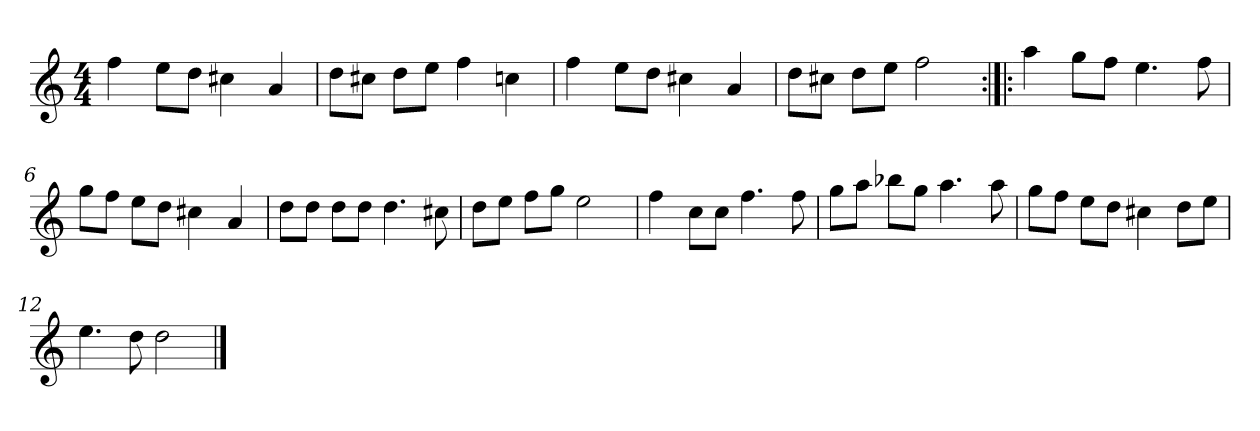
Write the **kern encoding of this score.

**kern
*part1
*staff1
*clefG2
*k[]
*D:dor
*M4/4
*MM120
=1
4ff
8ee\L
8dd\J
4cc#X
4a
=2
8dd\L
8cc#X\J
8dd\L
8ee\J
4ff
4ccn
=3
4ff
8ee\L
8dd\J
4cc#X
4a
=4
8dd\L
8cc#X\J
8dd\L
8ee\J
2ff
=5:|!|:
4aa
8gg\L
8ff\J
4.ee
8ff
=6
8gg\L
8ff\J
8ee\L
8dd\J
4cc#X
4a
=7
8dd\L
8dd\J
8dd\L
8dd\J
4.dd
8cc#X
=8
8dd\L
8ee\J
8ff\L
8gg\J
2ee
=9
4ff
8cc\L
8cc\J
4.ff
8ff
=10
8gg\L
8aa\J
8bb-X\L
8gg\J
4.aa
8aa
=11
8gg\L
8ff\J
8ee\L
8dd\J
4cc#X
8dd\L
8ee\J
=12
4.ee
8dd
2dd
==
*-
